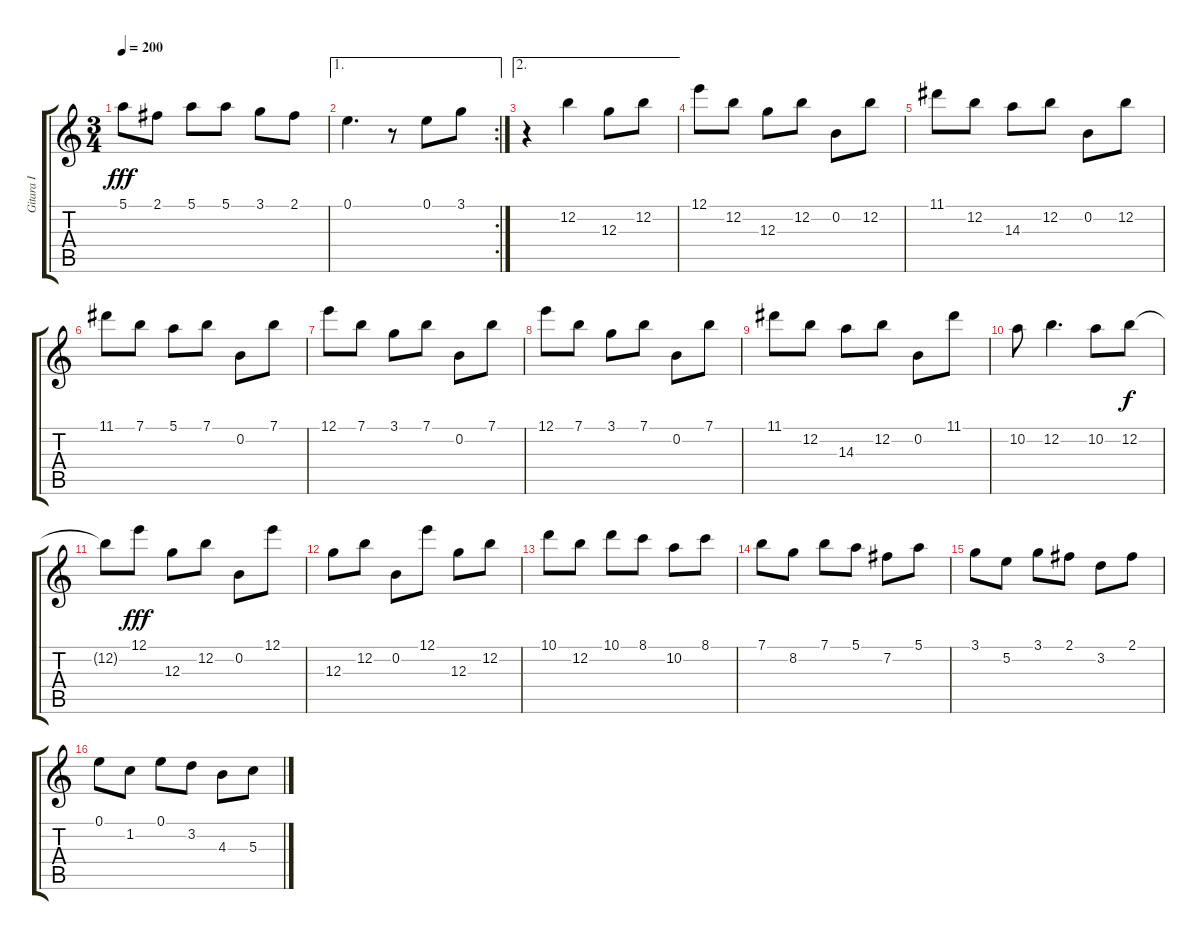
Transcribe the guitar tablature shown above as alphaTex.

\track ("Gitara I" "Gitara I") {instrument acousticguitarnylon}
\staff {score tabs}
\tuning (E4 B3 G3 D3 A2 E2) {hide}
\ts (3 4)
\tempo 200
\clef g2
\ks c
5.1.8{dy fff} 2.1.8 5.1.8 5.1.8 3.1.8 2.1.8 |
\ae 1
\rc 2
0.1.4{d} r.8 0.1.8 3.1.8 |
\ae 2
r.4 12.2.4 12.3.8 12.2.8 |
12.1.8 12.2.8 12.3.8 12.2.8 0.2.8 12.2.8 |
11.1.8 12.2.8 14.3.8 12.2.8 0.2.8 12.2.8 |
11.1.8 7.1.8 5.1.8 7.1.8 0.2.8 7.1.8 |
12.1.8 7.1.8 3.1.8 7.1.8 0.2.8 7.1.8 |
12.1.8 7.1.8 3.1.8 7.1.8 0.2.8 7.1.8 |
11.1.8 12.2.8 14.3.8 12.2.8 0.2.8 11.1.8 |
10.2.8 12.2.4{d} 10.2.8 12.2.8{dy f} |
12.2{t}.8 12.1.8{dy fff} 12.3.8 12.2.8 0.2.8 12.1.8 |
12.3.8 12.2.8 0.2.8 12.1.8 12.3.8 12.2.8 |
10.1.8 12.2.8 10.1.8 8.1.8 10.2.8 8.1.8 |
7.1.8 8.2.8 7.1.8 5.1.8 7.2.8 5.1.8 |
3.1.8 5.2.8 3.1.8 2.1.8 3.2.8 2.1.8 |
0.1.8 1.2.8 0.1.8 3.2.8 4.3.8 5.3.8
